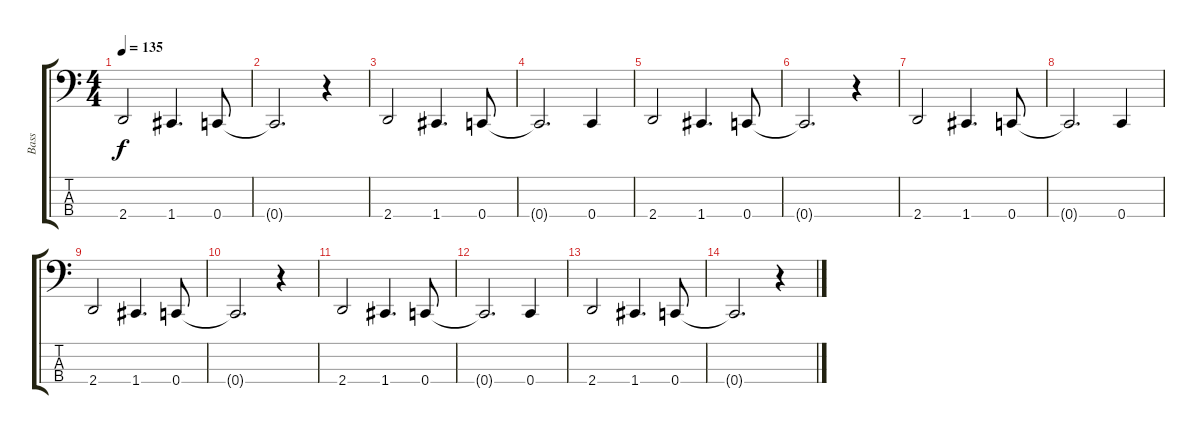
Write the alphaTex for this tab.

\track ("Bass" "Bass") {instrument electricbassfinger}
\staff {score tabs}
\tuning (F2 C2 G1 C1) {hide}
\ts (4 4)
\tempo 135
\clef f4
\ks c
2.4.2{dy f} 1.4.4{d} 0.4.8 |
0.4{t}.2{d} r.4 |
2.4.2 1.4.4{d} 0.4.8 |
0.4{t}.2{d} 0.4.4 |
2.4.2 1.4.4{d} 0.4.8 |
0.4{t}.2{d} r.4 |
2.4.2 1.4.4{d} 0.4.8 |
0.4{t}.2{d} 0.4.4 |
2.4.2 1.4.4{d} 0.4.8 |
0.4{t}.2{d} r.4 |
2.4.2 1.4.4{d} 0.4.8 |
0.4{t}.2{d} 0.4.4 |
2.4.2 1.4.4{d} 0.4.8 |
0.4{t}.2{d} r.4
